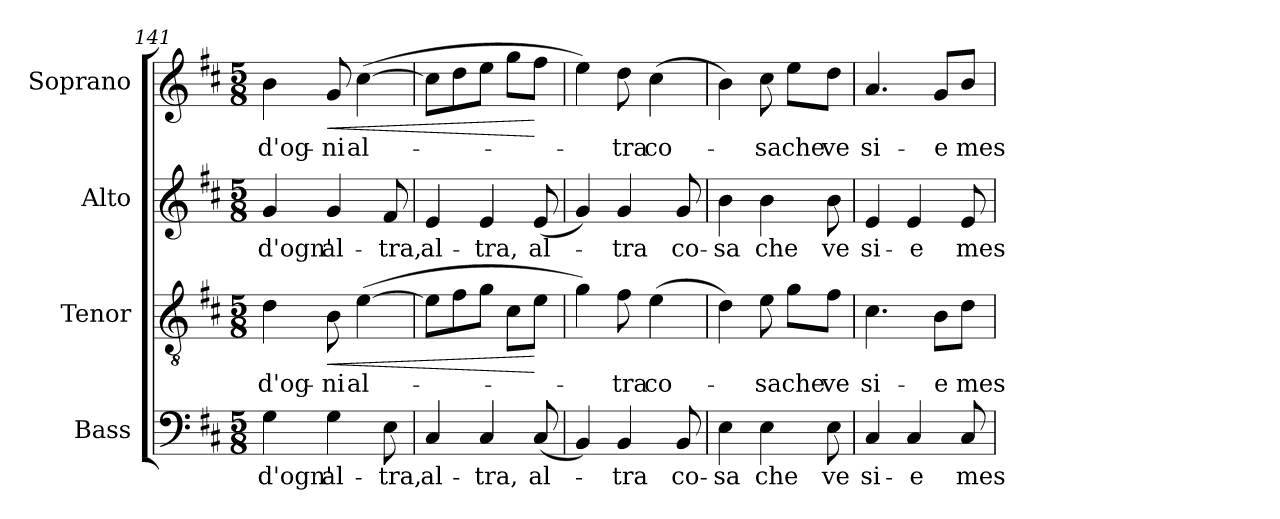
**kern	**text	**kern	**text	**dynam	**kern	**text	**kern	**text	**dynam
*part4	*part4	*part3	*part3	*part3	*part2	*part2	*part1	*part1	*part1
*staff4	*staff4	*staff3	*staff3	*staff3	*staff2	*staff2	*staff1	*staff1	*staff1
*I"Bass	*	*I"Tenor	*	*	*I"Alto	*	*I"Soprano	*	*
*I'B.	*	*I'T.	*	*	*I'A.	*	*I'S.	*	*
*clefF4	*	*clefGv2	*	*	*clefG2	*	*clefG2	*	*
*	*	*ITrd7c12	*	*	*	*	*	*	*
*k[f#c#]	*	*k[f#c#]	*	*	*k[f#c#]	*	*k[f#c#]	*	*
*D:	*	*D:	*	*	*D:	*	*D:	*	*
*M5/8	*	*M5/8	*	*	*M5/8	*	*M5/8	*	*
=141	=141	=141	=141	=141	=141	=141	=141	=141	=141
!	!LO:LY:b:color=#000000	!	!	!	!	!	!	!	!
!	!	!	!LO:LY:b:color=#000000	!	!	!	!	!	!
!	!	!	!	!	!	!LO:LY:b:color=#000000	!	!	!
!	!	!	!	!	!	!	!	!LO:LY:b:color=#000000	!
4Gi\	d'ogn'	4Di\	d'og-	.	4gi/	d'ogn'	4bi\	d'og-	.
!	!LO:LY:b:color=#000000	!	!	!	!	!	!	!	!
!	!	!	!LO:LY:b:color=#000000	!LO:HP:b	!	!	!	!	!
!	!	!	!	!	!	!LO:LY:b:color=#000000	!	!	!
!	!	!	!	!	!	!	!	!LO:LY:b:color=#000000	!LO:HP:b
4Gi\	al-	8BBi\	-ni	<	4gi/	al-	8gi/	-ni	<
!	!	!	!LO:LY:b:color=#000000	!	!	!	!	!	!
!	!	!	!	!	!	!	!	!LO:LY:b:color=#000000	!
.	.	([>4Ei\	al-	.	.	.	([>4cc#i\	al-	.
!	!LO:LY:b:color=#000000	!	!	!	!	!	!	!	!
!	!	!	!	!	!	!LO:LY:b:color=#000000	!	!	!
8Ei\	-tra,	.	.	.	8f#i/	-tra,	.	.	.
=142	=142	=142	=142	=142	=142	=142	=142	=142	=142
!	!LO:LY:b:color=#000000	!	!	!	!	!	!	!	!
!	!	!	!	!	!	!LO:LY:b:color=#000000	!	!	!
4C#i/	al-	8Ei\L]	.	.	4ei/	al-	8cc#i\L]	.	.
.	.	8F#i\	.	.	.	.	8ddi\	.	.
!	!LO:LY:b:color=#000000	!	!	!	!	!	!	!	!
!	!	!	!	!	!	!LO:LY:b:color=#000000	!	!	!
4C#i/	-tra,	8Gi\J	.	.	4ei/	-tra,	8eei\J	.	.
.	.	8C#i\L	.	.	.	.	8ggi\L	.	.
!	!LO:LY:b:color=#000000	!	!	!	!	!	!	!	!
!	!	!	!	!	!	!LO:LY:b:color=#000000	!	!	!
(8C#i/	al-	8Ei\J	.	[	(8ei/	al-	8ff#i\J	.	[
!!LO:PB:g=z
=143	=143	=143	=143	=143	=143	=143	=143	=143	=143
4BBi/)	.	4Gi\)	.	.	4gi/)	.	4eei\)	.	.
!	!LO:LY:b:color=#000000	!	!	!	!	!	!	!	!
!	!	!	!LO:LY:b:color=#000000	!	!	!	!	!	!
!	!	!	!	!	!	!LO:LY:b:color=#000000	!	!	!
!	!	!	!	!	!	!	!	!LO:LY:b:color=#000000	!
4BBi/	-tra	8F#i\	-tra	.	4gi/	-tra	8ddi\	-tra	.
!	!	!	!LO:LY:b:color=#000000	!	!	!	!	!	!
!	!	!	!	!	!	!	!	!LO:LY:b:color=#000000	!
.	.	(4Ei\	co-	.	.	.	(4cc#i\	co-	.
!	!LO:LY:b:color=#000000	!	!	!	!	!	!	!	!
!	!	!	!	!	!	!LO:LY:b:color=#000000	!	!	!
8BBi/	co-	.	.	.	8gi/	co-	.	.	.
=144	=144	=144	=144	=144	=144	=144	=144	=144	=144
!	!LO:LY:b:color=#000000	!	!	!	!	!	!	!	!
!	!	!	!	!	!	!LO:LY:b:color=#000000	!	!	!
4Ei\	-sa	4Di\)	.	.	4bi\	-sa	4bi\)	.	.
!	!LO:LY:b:color=#000000	!	!	!	!	!	!	!	!
!	!	!	!LO:LY:b:color=#000000	!	!	!	!	!	!
!	!	!	!	!	!	!LO:LY:b:color=#000000	!	!	!
!	!	!	!	!	!	!	!	!LO:LY:b:color=#000000	!
4Ei\	che	8Ei\	-sa	.	4bi\	che	8cc#i\	-sa	.
!	!	!	!LO:LY:b:color=#000000	!	!	!	!	!	!
!	!	!	!	!	!	!	!	!LO:LY:b:color=#000000	!
.	.	8Gi\L	che	.	.	.	8eei\L	che	.
!	!LO:LY:b:color=#000000	!	!	!	!	!	!	!	!
!	!	!	!LO:LY:b:color=#000000	!	!	!	!	!	!
!	!	!	!	!	!	!LO:LY:b:color=#000000	!	!	!
!	!	!	!	!	!	!	!	!LO:LY:b:color=#000000	!
8Ei\	ve	8F#i\J	ve	.	8bi\	ve	8ddi\J	ve	.
=145	=145	=145	=145	=145	=145	=145	=145	=145	=145
!	!LO:LY:b:color=#000000	!	!	!	!	!	!	!	!
!	!	!	!LO:LY:b:color=#000000	!	!	!	!	!	!
!	!	!	!	!	!	!LO:LY:b:color=#000000	!	!	!
!	!	!	!	!	!	!	!	!LO:LY:b:color=#000000	!
4C#i/	si-	4.C#i\	si-	.	4ei/	si-	4.ai/	si-	.
!	!LO:LY:b:color=#000000	!	!	!	!	!	!	!	!
!	!	!	!	!	!	!LO:LY:b:color=#000000	!	!	!
4C#i/	-e	.	.	.	4ei/	-e	.	.	.
!	!	!	!LO:LY:b:color=#000000	!	!	!	!	!	!
!	!	!	!	!	!	!	!	!LO:LY:b:color=#000000	!
.	.	8BBi\L	-e	.	.	.	8gi/L	-e	.
!	!LO:LY:b:color=#000000	!	!	!	!	!	!	!	!
!	!	!	!LO:LY:b:color=#000000	!	!	!	!	!	!
!	!	!	!	!	!	!LO:LY:b:color=#000000	!	!	!
!	!	!	!	!	!	!	!	!LO:LY:b:color=#000000	!
8C#i/	mes-	8Di\J	mes-	.	8ei/	mes-	8bi/J	mes-	.
=	=	=	=	=	=	=	=	=	=
*-	*-	*-	*-	*-	*-	*-	*-	*-	*-
